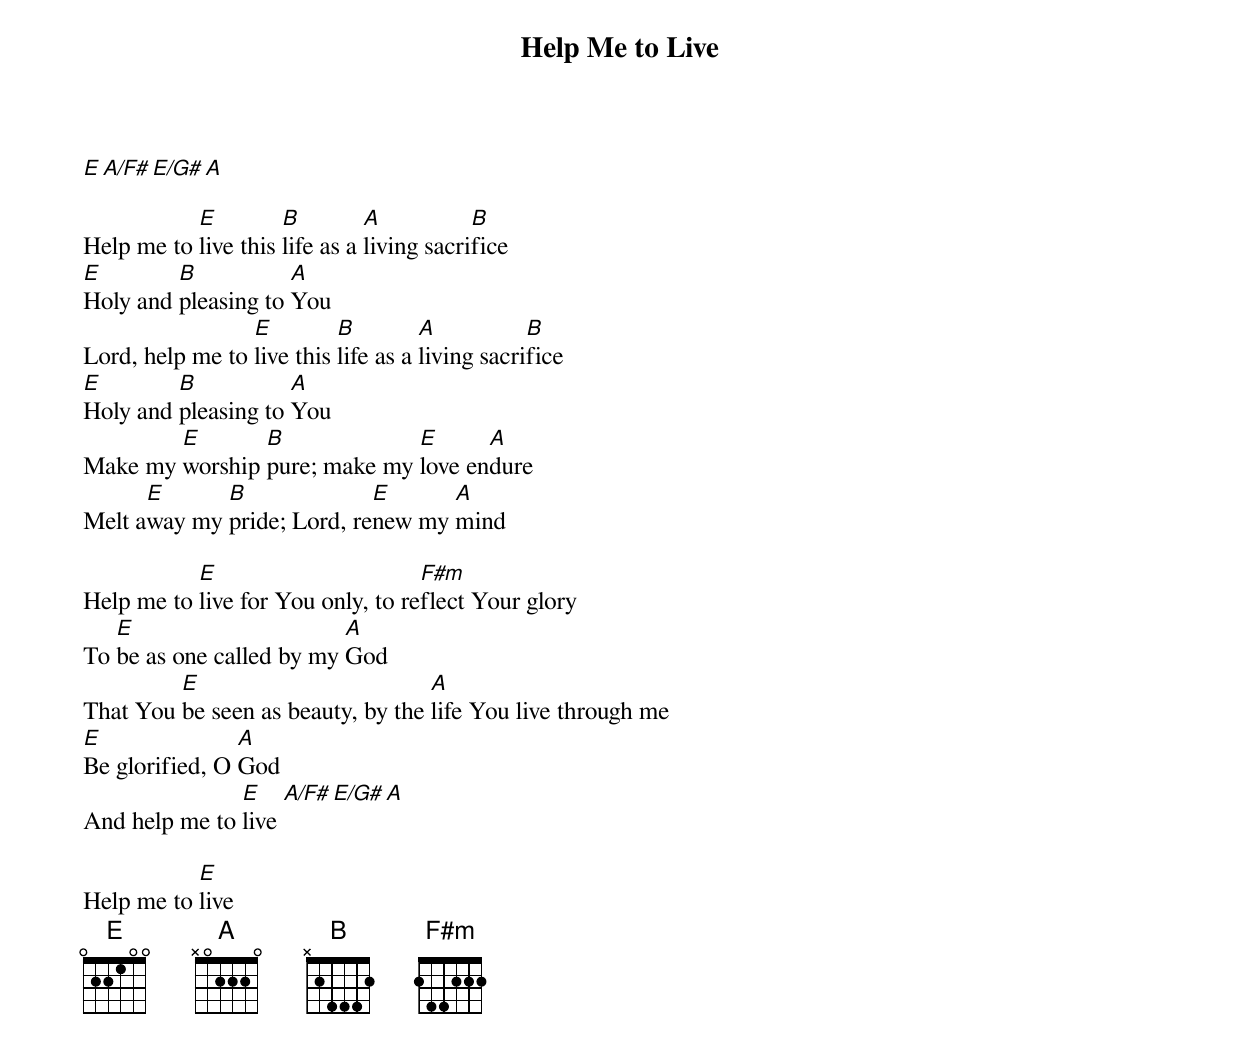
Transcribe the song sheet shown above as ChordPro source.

{title: Help Me to Live}
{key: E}
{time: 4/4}
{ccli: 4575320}
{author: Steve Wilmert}
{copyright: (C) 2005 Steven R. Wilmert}

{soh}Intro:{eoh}
[E][A/F#][E/G#][A]

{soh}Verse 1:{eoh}
Help me to [E]live this [B]life as a [A]living sacri[B]fice
[E]Holy and [B]pleasing to [A]You
Lord, help me to [E]live this [B]life as a [A]living sacri[B]fice
[E]Holy and [B]pleasing to [A]You
Make my [E]worship [B]pure; make my [E]love en[A]dure
Melt a[E]way my [B]pride; Lord, re[E]new my [A]mind

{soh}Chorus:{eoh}
Help me to [E]live for You only, to re[F#m]flect Your glory
To [E]be as one called by my [A]God
That You [E]be seen as beauty, by the [A]life You live through me
[E]Be glorified, O [A]God
And help me to [E]live [A/F#][E/G#][A]

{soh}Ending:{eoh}
Help me to [E]live
